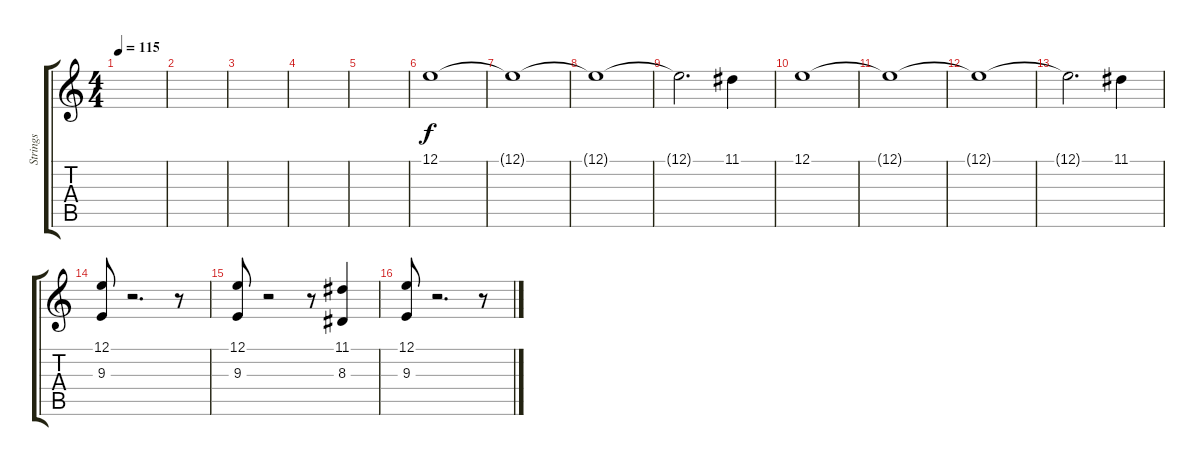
\track ("Strings" "Strings") {instrument stringensemble1}
\staff {score tabs}
\tuning (E4 B3 G3 D3 A2 E2) {hide}
\ts (4 4)
\tempo 115
\clef g2
\ks c
|
|
|
|
|
12.1.1 |
12.1{t}.1 |
12.1{t}.1 |
12.1{t}.2{d} 11.1.4 |
12.1.1 |
12.1{t}.1 |
12.1{t}.1 |
12.1{t}.2{d} 11.1.4 |
(12.1 9.3).8 r.2{d} r.8 |
(12.1 9.3).8 r.2 r.8 (11.1 8.3).4 |
(12.1 9.3).8 r.2{d} r.8
